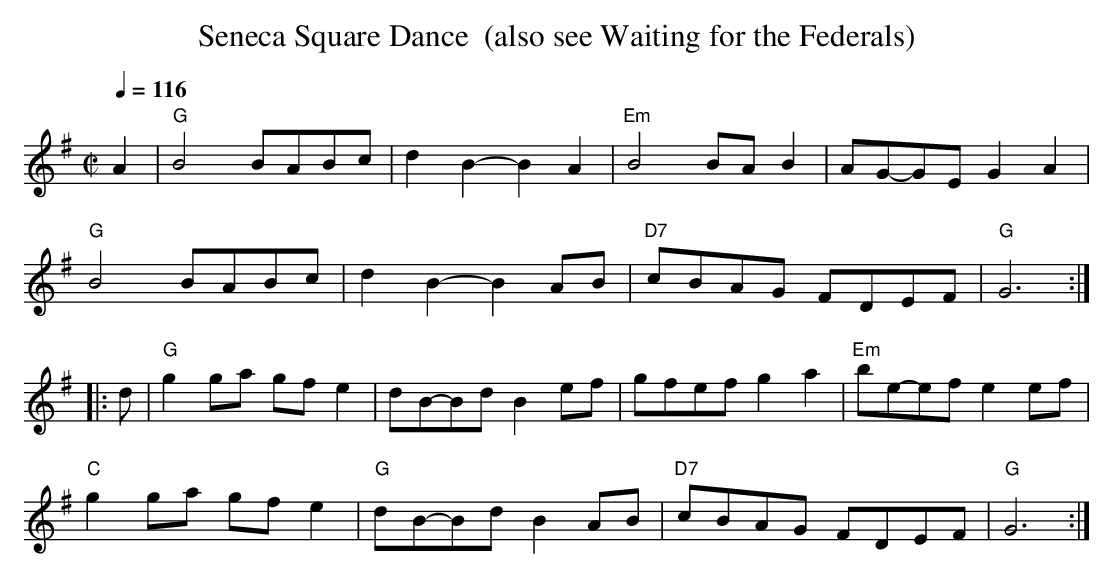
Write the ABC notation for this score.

X:1
T: Seneca Square Dance  (also see Waiting for the Federals)
M: C|
L: 1/8
K: G
Q: 1/4=116
A2 | "G"B4 BABc | d2B2- B2A2 | "Em"B4 BAB2 | AG-GE G2A2 |
y4   "G"B4 BABc | d2B2- B2AB | "D7"cBAG FDEF | "G"G6 :|
|: d | "G"g2ga gfe2 | dB-Bd B2ef | gfef g2a2 | "Em"be-ef e2ef |
y3     "C"g2ga gfe2 | "G"dB-Bd B2AB | "D7"cBAG FDEF | "G"G6 :|
